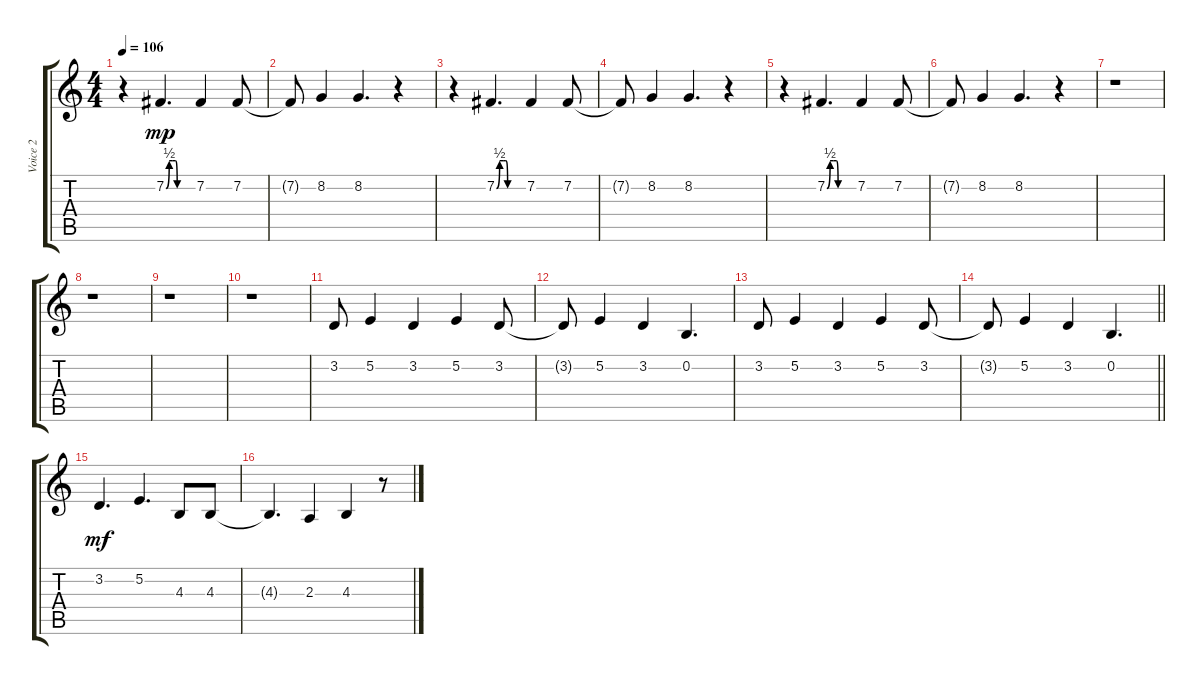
\track ("Voice 2" "Voice 2") {instrument cello}
\staff {score tabs}
\tuning (E4 B3 G3 D3 A2 E2) {hide}
\ts (4 4)
\tempo 106
\clef g2
\ks c
r.4{dy mp} 7.2{be (custom 0 0 7 2 15 2 21 2 25 0 30 0 45 0 60 0)}.4{d} 7.2.4 7.2.8 |
7.2{t}.8 8.2.4 8.2.4{d} r.4 |
r.4 7.2{be (custom 0 0 7 2 15 2 21 2 25 0 30 0 45 0 60 0)}.4{d} 7.2.4 7.2.8 |
7.2{t}.8 8.2.4 8.2.4{d} r.4 |
r.4 7.2{be (custom 0 0 7 2 15 2 21 2 25 0 30 0 45 0 60 0)}.4{d} 7.2.4 7.2.8 |
7.2{t}.8 8.2.4 8.2.4{d} r.4 |
r.1 |
r.1 |
r.1 |
r.1 |
3.2.8 5.2.4 3.2.4 5.2.4 3.2.8 |
3.2{t}.8 5.2.4 3.2.4 0.2.4{d} |
3.2.8 5.2.4 3.2.4 5.2.4 3.2.8 |
\barLineRight lightlight
3.2{t}.8 5.2.4 3.2.4 0.2.4{d} |
3.2.4{d dy mf} 5.2.4{d} 4.3.8 4.3.8 |
4.3{t}.4{d} 2.3.4 4.3.4 r.8
